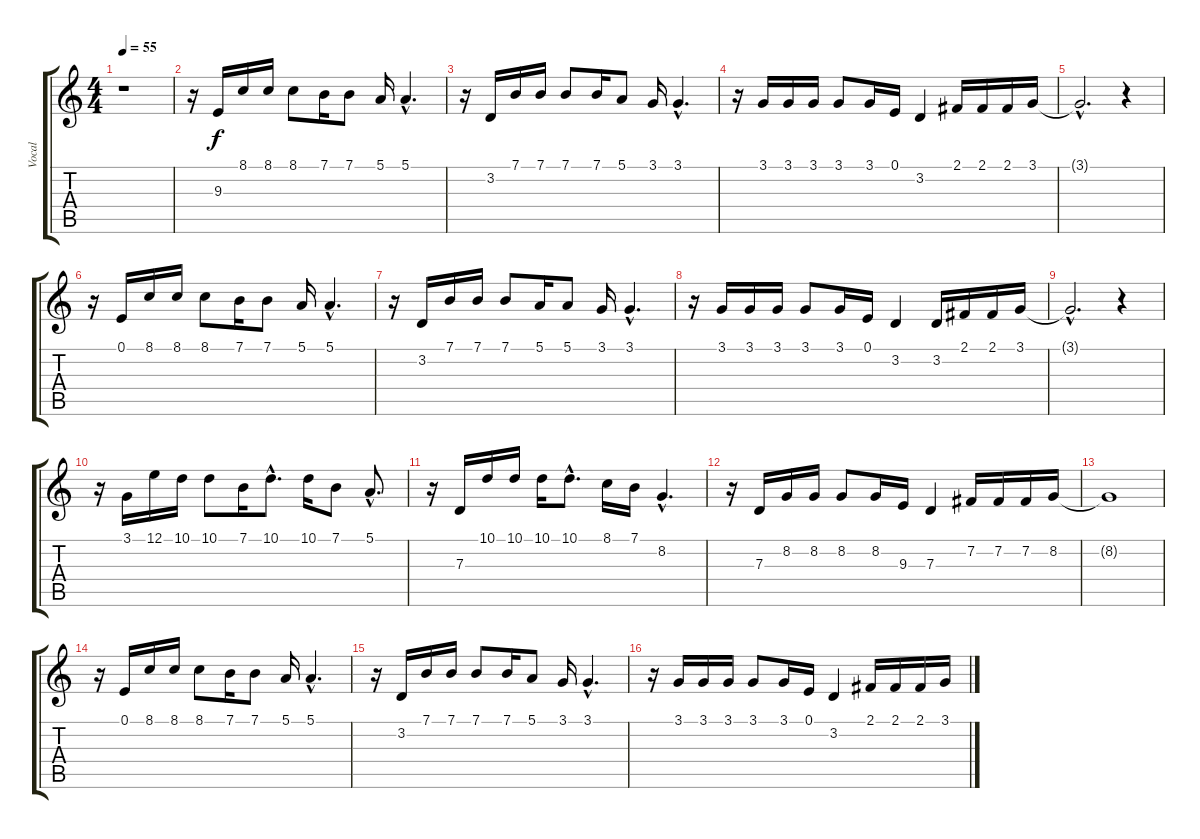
\track ("Vocal" "Vocal") {instrument fx4atmosphere}
\staff {score tabs}
\tuning (E4 B3 G3 D3 A2 E2) {hide}
\ts (4 4)
\tempo 55
\clef g2
\ks c
r.1{dy f instrument fx4atmosphere} |
r.16 9.3.16 8.1.16 8.1.16 8.1.8 7.1.16 7.1.8 5.1.16 5.1{hac}.4{d} |
r.16 3.2.16 7.1.16 7.1.16 7.1.8 7.1.16 5.1.8 3.1.16 3.1{hac}.4{d} |
r.16 3.1.16 3.1.16 3.1.16 3.1.8 3.1.16 0.1.16 3.2.4 2.1.16 2.1.16 2.1.16 3.1.16 |
3.1{hac t}.2{d} r.4 |
r.16 0.1.16 8.1.16 8.1.16 8.1.8 7.1.16 7.1.8 5.1.16 5.1{hac}.4{d} |
r.16 3.2.16 7.1.16 7.1.16 7.1.8 5.1.16 5.1.8 3.1.16 3.1{hac}.4{d} |
r.16 3.1.16 3.1.16 3.1.16 3.1.8 3.1.16 0.1.16 3.2.4 3.2.16 2.1.16 2.1.16 3.1.16 |
3.1{hac t}.2{d} r.4 |
r.16 3.1.16 12.1.16 10.1.16 10.1.8 7.1.16 10.1{hac}.8{d} 10.1.16 7.1.8 5.1{hac}.8{d} |
r.16 7.3.16 10.1.16 10.1.16 10.1.16 10.1{hac}.8{d} 8.1.16 7.1.16 8.2{hac}.4{d} |
r.16 7.3.16 8.2.16 8.2.16 8.2.8 8.2.16 9.3.16 7.3.4 7.2.16 7.2.16 7.2.16 8.2.16 |
8.2{t}.1 |
r.16 0.1.16 8.1.16 8.1.16 8.1.8 7.1.16 7.1.8 5.1.16 5.1{hac}.4{d} |
r.16 3.2.16 7.1.16 7.1.16 7.1.8 7.1.16 5.1.8 3.1.16 3.1{hac}.4{d} |
r.16 3.1.16 3.1.16 3.1.16 3.1.8 3.1.16 0.1.16 3.2.4 2.1.16 2.1.16 2.1.16 3.1.16
